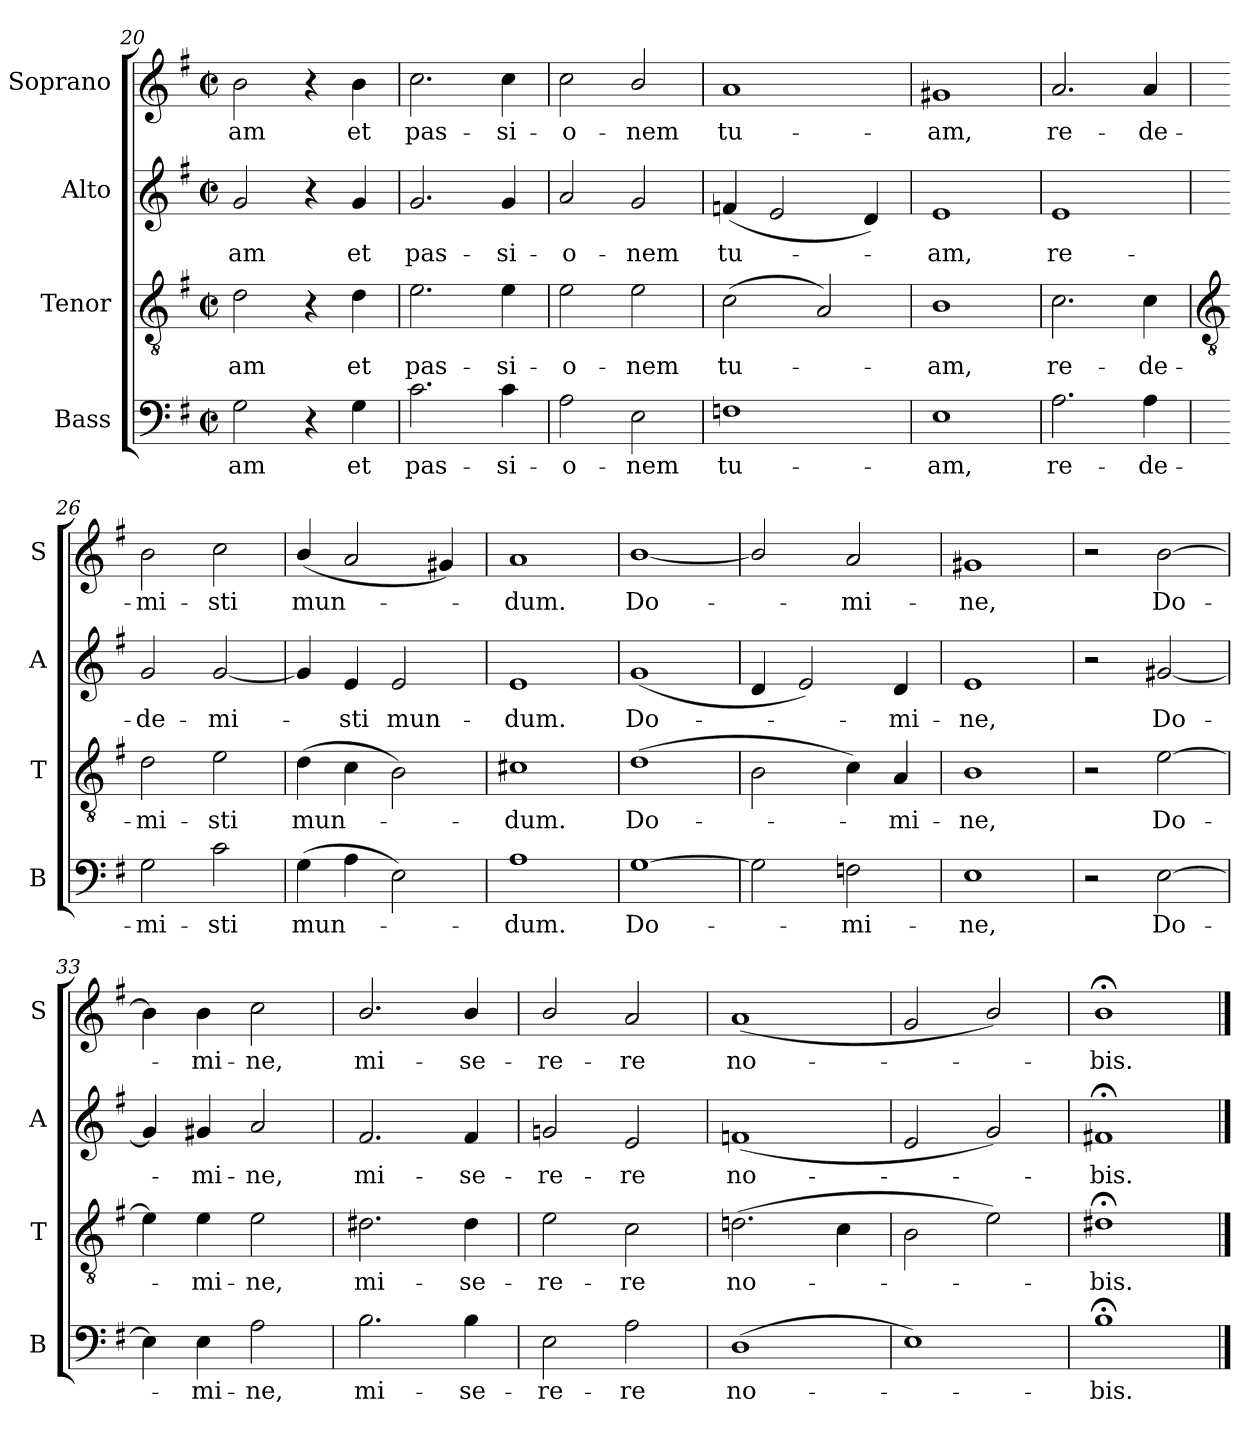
**kern	**text	**kern	**text	**kern	**text	**kern	**text
*part4	*part4	*part3	*part3	*part2	*part2	*part1	*part1
*staff4	*staff4	*staff3	*staff3	*staff2	*staff2	*staff1	*staff1
*I"Bass	*	*I"Tenor	*	*I"Alto	*	*I"Soprano	*
*I'B	*	*I'T	*	*I'A	*	*I'S	*
*clefF4	*	*clefGv2	*	*clefG2	*	*clefG2	*
*k[f#]	*	*k[f#]	*	*k[f#]	*	*k[f#]	*
*G:	*	*G:	*	*G:	*	*G:	*
*M2/2	*	*M2/2	*	*M2/2	*	*M2/2	*
*met(c|)	*	*met(c|)	*	*met(c|)	*	*met(c|)	*
=20	=20	=20	=20	=20	=20	=20	=20
!	!LO:LY:b	!	!LO:LY:b	!	!LO:LY:b	!	!LO:LY:b
2G	-am	2d	-am	2g	-am	2b	-am
4r	.	4r	.	4r	.	4r	.
!	!LO:LY:b	!	!LO:LY:b	!	!LO:LY:b	!	!LO:LY:b
4G	et	4d	et	4g	et	4b	et
=21	=21	=21	=21	=21	=21	=21	=21
!	!LO:LY:b	!	!LO:LY:b	!	!LO:LY:b	!	!LO:LY:b
2.c	pas-	2.e	pas-	2.g	pas-	2.cc	pas-
!	!LO:LY:b	!	!LO:LY:b	!	!LO:LY:b	!	!LO:LY:b
4c	-si-	4e	-si-	4g	-si-	4cc	-si-
=22	=22	=22	=22	=22	=22	=22	=22
!	!LO:LY:b	!	!LO:LY:b	!	!LO:LY:b	!	!LO:LY:b
2A	-o-	2e	-o-	2a	-o-	2cc	-o-
!	!LO:LY:b	!	!LO:LY:b	!	!LO:LY:b	!	!LO:LY:b
2E	-nem	2e	-nem	2g	-nem	2b/	-nem
=23	=23	=23	=23	=23	=23	=23	=23
!	!LO:LY:b	!	!LO:LY:b	!	!LO:LY:b	!	!LO:LY:b
1Fn	tu-	(<2c	tu-	(<4fn	tu-	1a	tu-
.	.	.	.	2e	.	.	.
.	.	2A)	.	.	.	.	.
.	.	.	.	4d)	.	.	.
=24	=24	=24	=24	=24	=24	=24	=24
!	!LO:LY:b	!	!LO:LY:b	!	!LO:LY:b	!	!LO:LY:b
1E	-am,	1B	am,	1e	am,	1g#X	-am,
=25	=25	=25	=25	=25	=25	=25	=25
!	!LO:LY:b	!	!LO:LY:b	!	!LO:LY:b	!	!LO:LY:b
2.A	re-	2.c	re-	1e	re-	2.a	re-
!	!LO:LY:b	!	!LO:LY:b	!	!	!	!LO:LY:b
4A	-de-	4c	-de-	.	.	4a	-de-
!!LO:LB:g=z
=26	=26	=26	=26	=26	=26	=26	=26
*	*	*clefGv2	*	*	*	*	*
!	!LO:LY:b	!	!LO:LY:b	!	!LO:LY:b	!	!LO:LY:b
2G	-mi-	2d	-mi-	2g	-de-	2b	-mi-
!	!LO:LY:b	!	!LO:LY:b	!	!LO:LY:b	!	!LO:LY:b
2c	-sti	2e	-sti	[2g	-mi-	2cc	-sti
=27	=27	=27	=27	=27	=27	=27	=27
!	!LO:LY:b	!	!LO:LY:b	!	!	!	!LO:LY:b
(>4G	mun-	(>4d	mun-	4g]	.	(<4b/	mun-
!	!	!	!	!	!LO:LY:b	!	!
4A	.	4c	.	4e	sti	2a	.
!	!	!	!	!	!LO:LY:b	!	!
2E)	.	2B)	.	2e	mun-	.	.
.	.	.	.	.	.	4g#X)	.
=28	=28	=28	=28	=28	=28	=28	=28
!	!LO:LY:b	!	!LO:LY:b	!	!LO:LY:b	!	!LO:LY:b
1A	-dum.	1c#X	-dum.	1e	-dum.	1a	-dum.
=29	=29	=29	=29	=29	=29	=29	=29
!	!LO:LY:b	!	!LO:LY:b	!	!LO:LY:b	!	!LO:LY:b
[1G	Do-	(>1d	Do-	(<1g	Do-	[1b/	Do-
=30	=30	=30	=30	=30	=30	=30	=30
2G]	.	2B	.	4d	.	2b/]	.
.	.	.	.	2e)	.	.	.
!	!LO:LY:b	!	!	!	!	!	!LO:LY:b
2Fn	mi-	4c)	.	.	.	2a	mi-
!	!	!	!LO:LY:b	!	!LO:LY:b	!	!
.	.	4A	mi-	4d	mi-	.	.
=31	=31	=31	=31	=31	=31	=31	=31
!	!LO:LY:b	!	!LO:LY:b	!	!LO:LY:b	!	!LO:LY:b
1E	-ne,	1B	-ne,	1e	-ne,	1g#X	-ne,
=32	=32	=32	=32	=32	=32	=32	=32
2r	.	2r	.	2r	.	2r	.
!	!LO:LY:b	!	!LO:LY:b	!	!LO:LY:b	!	!LO:LY:b
[2E	Do-	[2e	Do-	[2g#X	Do-	[2b	Do-
=33	=33	=33	=33	=33	=33	=33	=33
4E]	.	4e]	.	4g#]	.	4b]	.
!	!LO:LY:b	!	!LO:LY:b	!	!LO:LY:b	!	!LO:LY:b
4E	mi-	4e	mi-	4g#	mi-	4b	mi-
!	!LO:LY:b	!	!LO:LY:b	!	!LO:LY:b	!	!LO:LY:b
2A	-ne,	2e	-ne,	2a	-ne,	2cc	-ne,
=34	=34	=34	=34	=34	=34	=34	=34
!	!LO:LY:b	!	!LO:LY:b	!	!LO:LY:b	!	!LO:LY:b
2.B	mi-	2.d#X	mi-	2.f#	mi-	2.b/	mi-
!	!LO:LY:b	!	!LO:LY:b	!	!LO:LY:b	!	!LO:LY:b
4B	-se-	4d#	-se-	4f#	-se-	4b/	-se-
=35	=35	=35	=35	=35	=35	=35	=35
!	!LO:LY:b	!	!LO:LY:b	!	!LO:LY:b	!	!LO:LY:b
2E	-re-	2e	-re-	2gn	-re-	2b/	-re-
!	!LO:LY:b	!	!LO:LY:b	!	!LO:LY:b	!	!LO:LY:b
2A	-re	2c	-re	2e	-re	2a	-re
=36	=36	=36	=36	=36	=36	=36	=36
!	!LO:LY:b	!	!LO:LY:b	!	!LO:LY:b	!	!LO:LY:b
(>1D	no-	(>2.dn	no-	(<1fn	no-	(<1a	no-
.	.	4c	.	.	.	.	.
=37	=37	=37	=37	=37	=37	=37	=37
1E)	.	2B	.	2e	.	2g	.
.	.	2e)	.	2g)	.	2b/)	.
=38	=38	=38	=38	=38	=38	=38	=38
!	!LO:LY:b	!	!LO:LY:b	!	!LO:LY:b	!	!LO:LY:b
1B;<	bis.	1d#X;<	bis.	1f#X;<	bis.	1b;<	bis.
==	==	==	==	==	==	==	==
*-	*-	*-	*-	*-	*-	*-	*-
